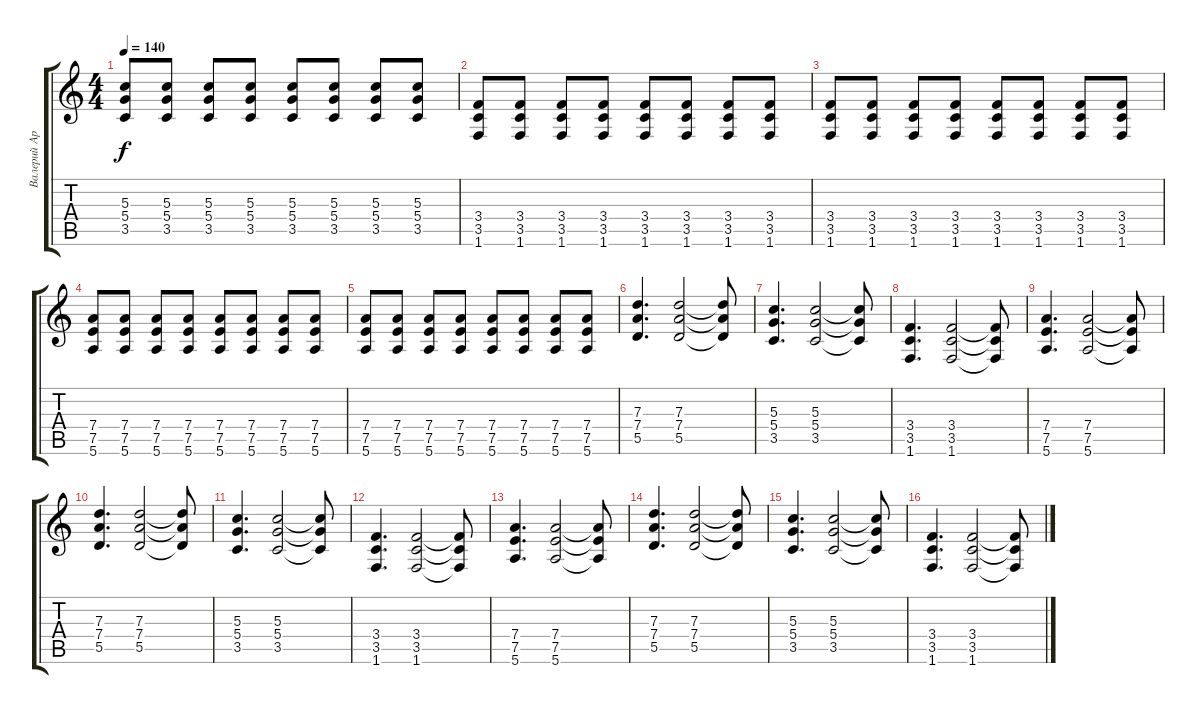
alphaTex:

\track ("Валерий Аркадин" "Валерий Ар") {instrument distortionguitar}
\staff {score tabs}
\tuning (E4 B3 G3 D3 A2 E2) {hide}
\ts (4 4)
\tempo 140
\clef g2
\ks c
(5.3 5.4 3.5).8{dy f} (5.3 5.4 3.5).8 (5.3 5.4 3.5).8 (5.3 5.4 3.5).8 (5.3 5.4 3.5).8 (5.3 5.4 3.5).8 (5.3 5.4 3.5).8 (5.3 5.4 3.5).8 |
(3.4 3.5 1.6).8 (3.4 3.5 1.6).8 (3.4 3.5 1.6).8 (3.4 3.5 1.6).8 (3.4 3.5 1.6).8 (3.4 3.5 1.6).8 (3.4 3.5 1.6).8 (3.4 3.5 1.6).8 |
(3.4 3.5 1.6).8 (3.4 3.5 1.6).8 (3.4 3.5 1.6).8 (3.4 3.5 1.6).8 (3.4 3.5 1.6).8 (3.4 3.5 1.6).8 (3.4 3.5 1.6).8 (3.4 3.5 1.6).8 |
(7.4 7.5 5.6).8 (7.4 7.5 5.6).8 (7.4 7.5 5.6).8 (7.4 7.5 5.6).8 (7.4 7.5 5.6).8 (7.4 7.5 5.6).8 (7.4 7.5 5.6).8 (7.4 7.5 5.6).8 |
(7.4 7.5 5.6).8 (7.4 7.5 5.6).8 (7.4 7.5 5.6).8 (7.4 7.5 5.6).8 (7.4 7.5 5.6).8 (7.4 7.5 5.6).8 (7.4 7.5 5.6).8 (7.4 7.5 5.6).8 |
(7.3 7.4 5.5).4{d} (7.3 7.4 5.5).2 (7.3{t} 7.4{t} 5.5{t}).8 |
(5.3 5.4 3.5).4{d} (5.3 5.4 3.5).2 (5.3{t} 5.4{t} 3.5{t}).8 |
(3.4 3.5 1.6).4{d} (3.4 3.5 1.6).2 (3.4{t} 3.5{t} 1.6{t}).8 |
(7.4 7.5 5.6).4{d} (7.4 7.5 5.6).2 (7.4{t} 7.5{t} 5.6{t}).8 |
(7.3 7.4 5.5).4{d} (7.3 7.4 5.5).2 (7.3{t} 7.4{t} 5.5{t}).8 |
(5.3 5.4 3.5).4{d} (5.3 5.4 3.5).2 (5.3{t} 5.4{t} 3.5{t}).8 |
(3.4 3.5 1.6).4{d} (3.4 3.5 1.6).2 (3.4{t} 3.5{t} 1.6{t}).8 |
(7.4 7.5 5.6).4{d} (7.4 7.5 5.6).2 (7.4{t} 7.5{t} 5.6{t}).8 |
(7.3 7.4 5.5).4{d} (7.3 7.4 5.5).2 (7.3{t} 7.4{t} 5.5{t}).8 |
(5.3 5.4 3.5).4{d} (5.3 5.4 3.5).2 (5.3{t} 5.4{t} 3.5{t}).8 |
(3.4 3.5 1.6).4{d} (3.4 3.5 1.6).2 (3.4{t} 3.5{t} 1.6{t}).8
